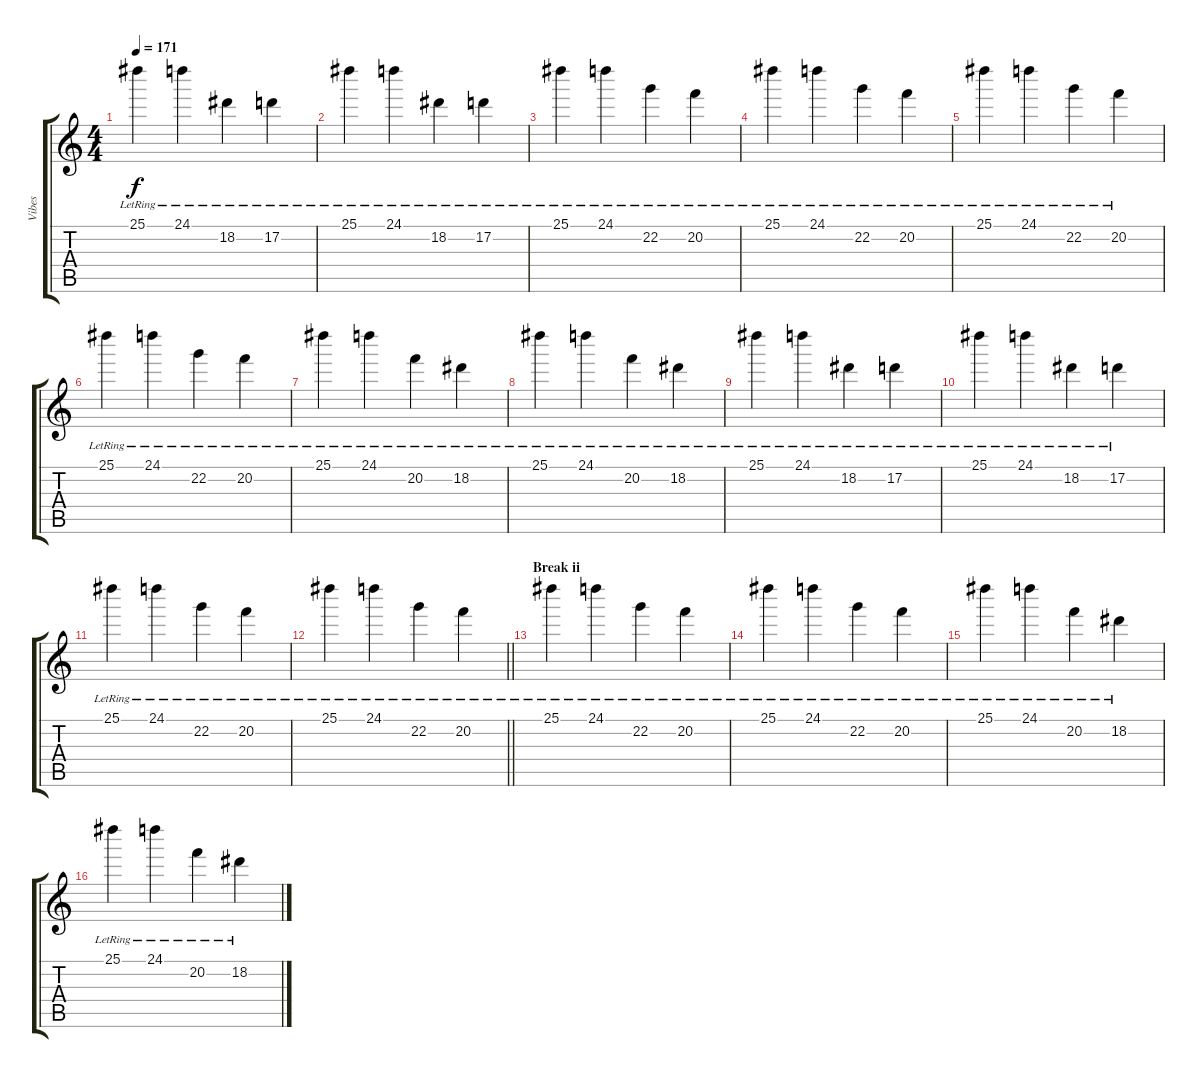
\track ("Vibes" "Vibes") {instrument vibraphone}
\staff {score tabs}
\tuning (D4 A3 F3 C3 G2 C2) {hide}
\ts (4 4)
\tempo 171
\clef g2
\ks c
25.1{lr}.4{ot 8vb dy f} 24.1{lr}.4{ot 8vb} 18.2{lr}.4{ot 8vb} 17.2{lr}.4{ot 8vb} |
25.1{lr}.4{ot 8vb} 24.1{lr}.4{ot 8vb} 18.2{lr}.4{ot 8vb} 17.2{lr}.4{ot 8vb} |
25.1{lr}.4{ot 8vb} 24.1{lr}.4{ot 8vb} 22.2{lr}.4{ot 8vb} 20.2{lr}.4{ot 8vb} |
25.1{lr}.4{ot 8vb} 24.1{lr}.4{ot 8vb} 22.2{lr}.4{ot 8vb} 20.2{lr}.4{ot 8vb} |
25.1{lr}.4{ot 8vb} 24.1{lr}.4{ot 8vb} 22.2{lr}.4{ot 8vb} 20.2{lr}.4{ot 8vb} |
25.1{lr}.4{ot 8vb} 24.1{lr}.4{ot 8vb} 22.2{lr}.4{ot 8vb} 20.2{lr}.4{ot 8vb} |
25.1{lr}.4{ot 8vb} 24.1{lr}.4{ot 8vb} 20.2{lr}.4{ot 8vb} 18.2{lr}.4{ot 8vb} |
25.1{lr}.4{ot 8vb} 24.1{lr}.4{ot 8vb} 20.2{lr}.4{ot 8vb} 18.2{lr}.4{ot 8vb} |
25.1{lr}.4{ot 8vb} 24.1{lr}.4{ot 8vb} 18.2{lr}.4{ot 8vb} 17.2{lr}.4{ot 8vb} |
25.1{lr}.4{ot 8vb} 24.1{lr}.4{ot 8vb} 18.2{lr}.4{ot 8vb} 17.2{lr}.4{ot 8vb} |
25.1{lr}.4{ot 8vb} 24.1{lr}.4{ot 8vb} 22.2{lr}.4{ot 8vb} 20.2{lr}.4{ot 8vb} |
\barLineRight lightlight
25.1{lr}.4{ot 8vb} 24.1{lr}.4{ot 8vb} 22.2{lr}.4{ot 8vb} 20.2{lr}.4{ot 8vb} |
\section ("" "Break ii")
25.1{lr}.4{ot 8vb} 24.1{lr}.4{ot 8vb} 22.2{lr}.4{ot 8vb} 20.2{lr}.4{ot 8vb} |
25.1{lr}.4{ot 8vb} 24.1{lr}.4{ot 8vb} 22.2{lr}.4{ot 8vb} 20.2{lr}.4{ot 8vb} |
25.1{lr}.4{ot 8vb} 24.1{lr}.4{ot 8vb} 20.2{lr}.4{ot 8vb} 18.2{lr}.4{ot 8vb} |
25.1{lr}.4{ot 8vb} 24.1{lr}.4{ot 8vb} 20.2{lr}.4{ot 8vb} 18.2{lr}.4{ot 8vb}
